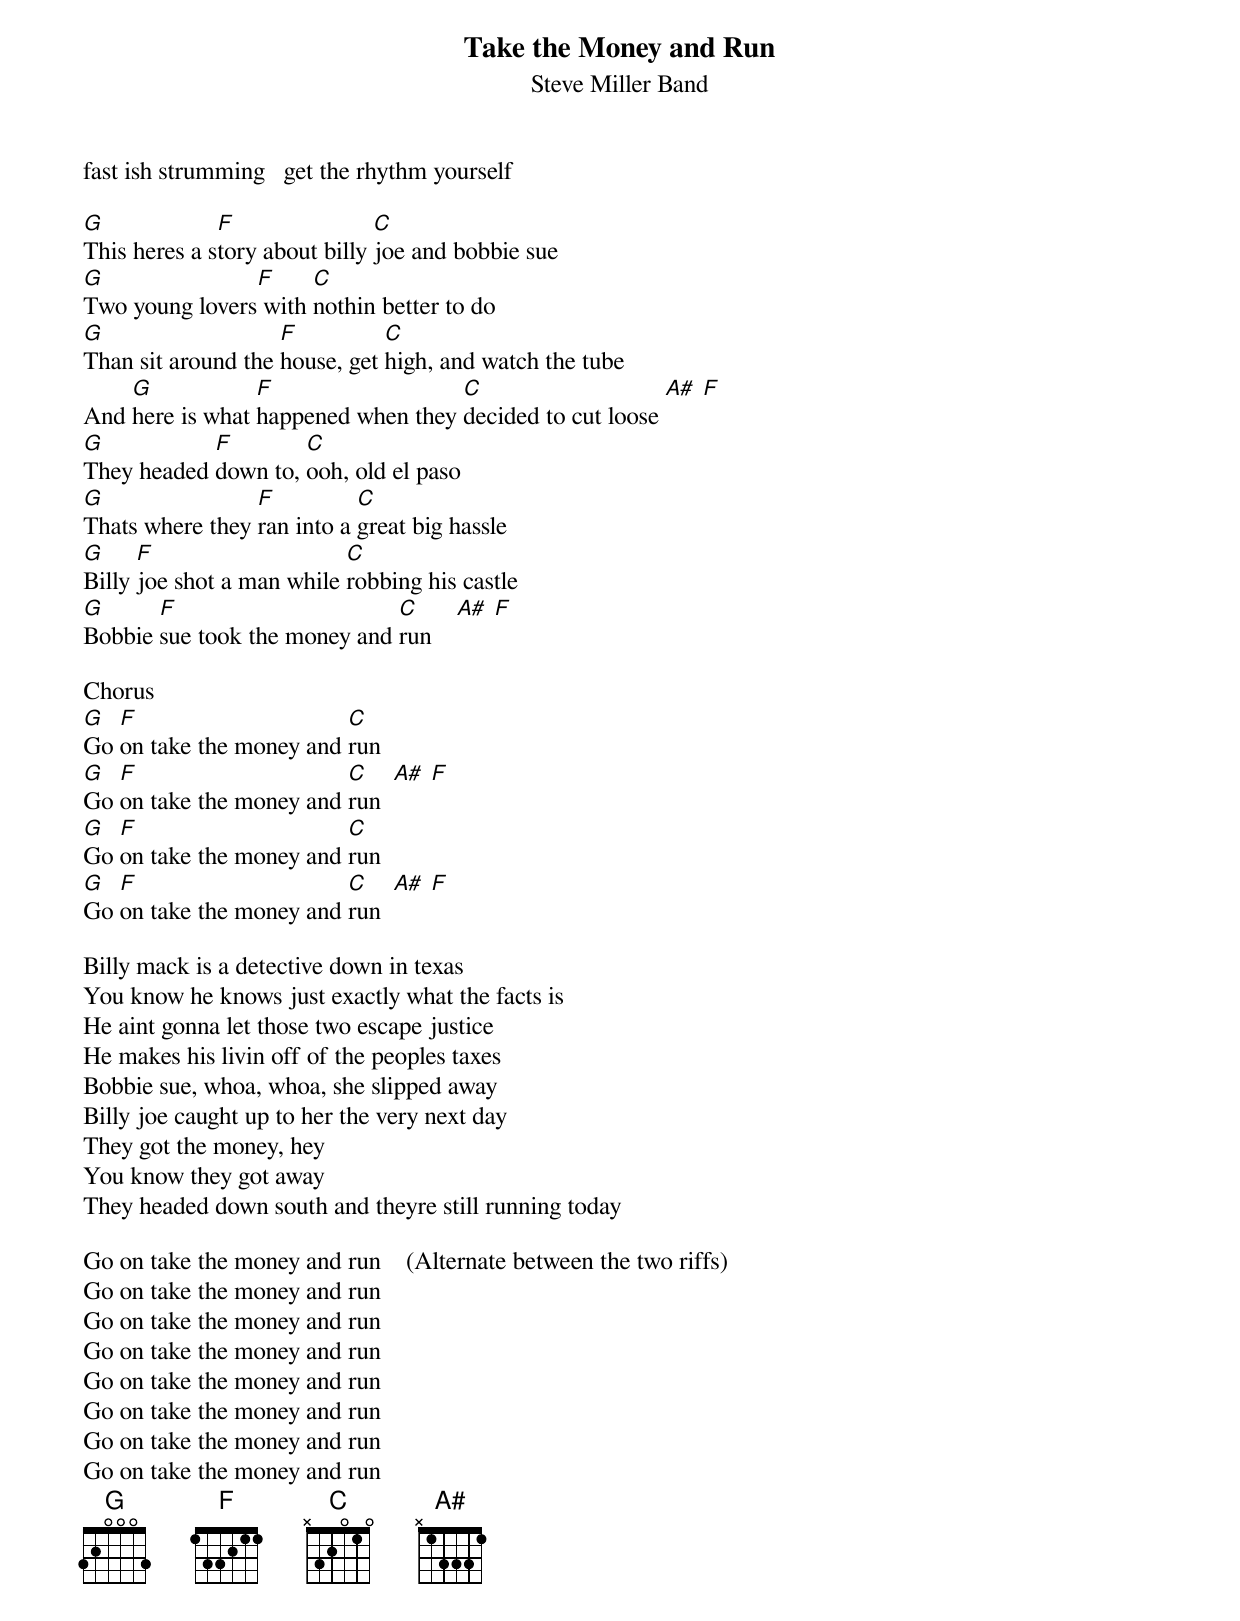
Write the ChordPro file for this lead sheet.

{title: Take the Money and Run}
{subtitle: Steve Miller Band}

fast ish strumming   get the rhythm yourself

[G]This heres a s[F]tory about billy [C]joe and bobbie sue
[G]Two young lovers[F] with [C]nothin better to do
[G]Than sit around the [F]house, get [C]high, and watch the tube
And [G]here is what [F]happened when they [C]decided to cut loose [A#] [F]
[G]They headed [F]down to, [C]ooh, old el paso
[G]Thats where they [F]ran into a [C]great big hassle
[G]Billy [F]joe shot a man while [C]robbing his castle
[G]Bobbie [F]sue took the money and [C]run    [A#] [F]

Chorus
[G]Go [F]on take the money and [C]run
[G]Go [F]on take the money and [C]run  [A#] [F]
[G]Go [F]on take the money and [C]run
[G]Go [F]on take the money and [C]run  [A#] [F]

Billy mack is a detective down in texas
You know he knows just exactly what the facts is
He aint gonna let those two escape justice
He makes his livin off of the peoples taxes
Bobbie sue, whoa, whoa, she slipped away
Billy joe caught up to her the very next day
They got the money, hey
You know they got away
They headed down south and theyre still running today

Go on take the money and run    (Alternate between the two riffs)
Go on take the money and run
Go on take the money and run
Go on take the money and run
Go on take the money and run
Go on take the money and run
Go on take the money and run
Go on take the money and run
